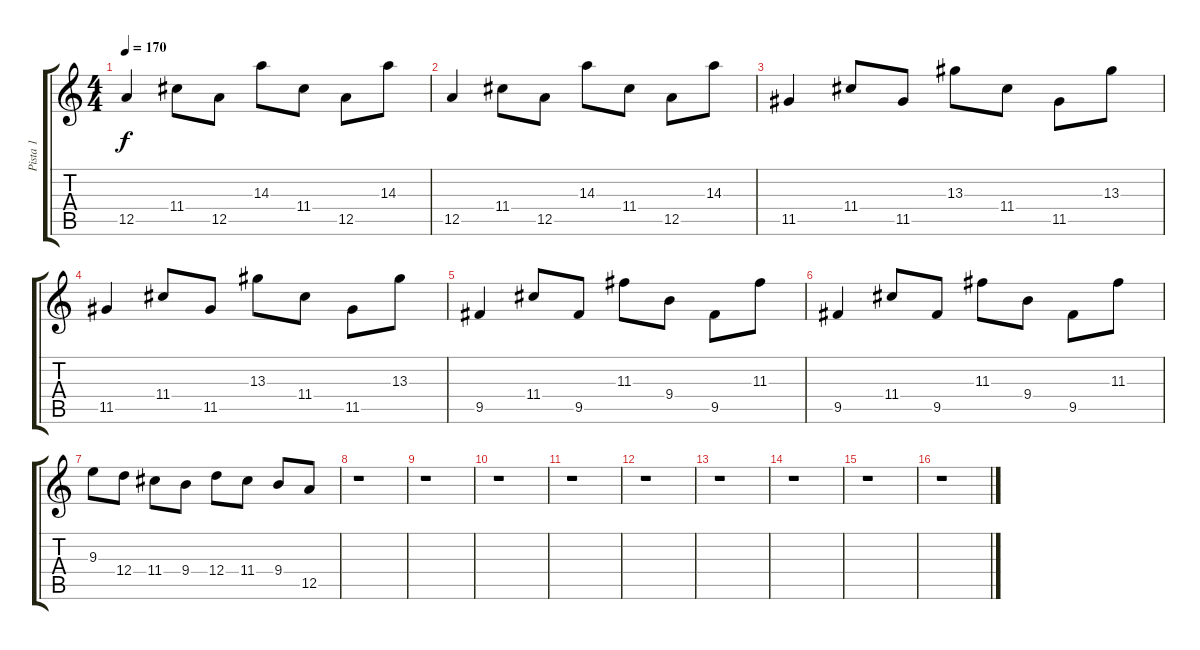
\track ("Pista 1" "Pista 1") {instrument electricguitarclean}
\staff {score tabs}
\tuning (E4 B3 G3 D3 A2 E2) {hide}
\ts (4 4)
\tempo 170
\clef g2
\ks c
12.5.4{dy f instrument electricguitarclean} 11.4.8 12.5.8 14.3.8 11.4.8 12.5.8 14.3.8 |
12.5.4 11.4.8 12.5.8 14.3.8 11.4.8 12.5.8 14.3.8 |
11.5.4 11.4.8 11.5.8 13.3.8 11.4.8 11.5.8 13.3.8 |
11.5.4 11.4.8 11.5.8 13.3.8 11.4.8 11.5.8 13.3.8 |
9.5.4 11.4.8 9.5.8 11.3.8 9.4.8 9.5.8 11.3.8 |
9.5.4 11.4.8 9.5.8 11.3.8 9.4.8 9.5.8 11.3.8 |
9.3.8 12.4.8 11.4.8 9.4.8 12.4.8 11.4.8 9.4.8 12.5.8 |
r.1 |
r.1 |
r.1 |
r.1 |
r.1 |
r.1 |
r.1 |
r.1 |
r.1
